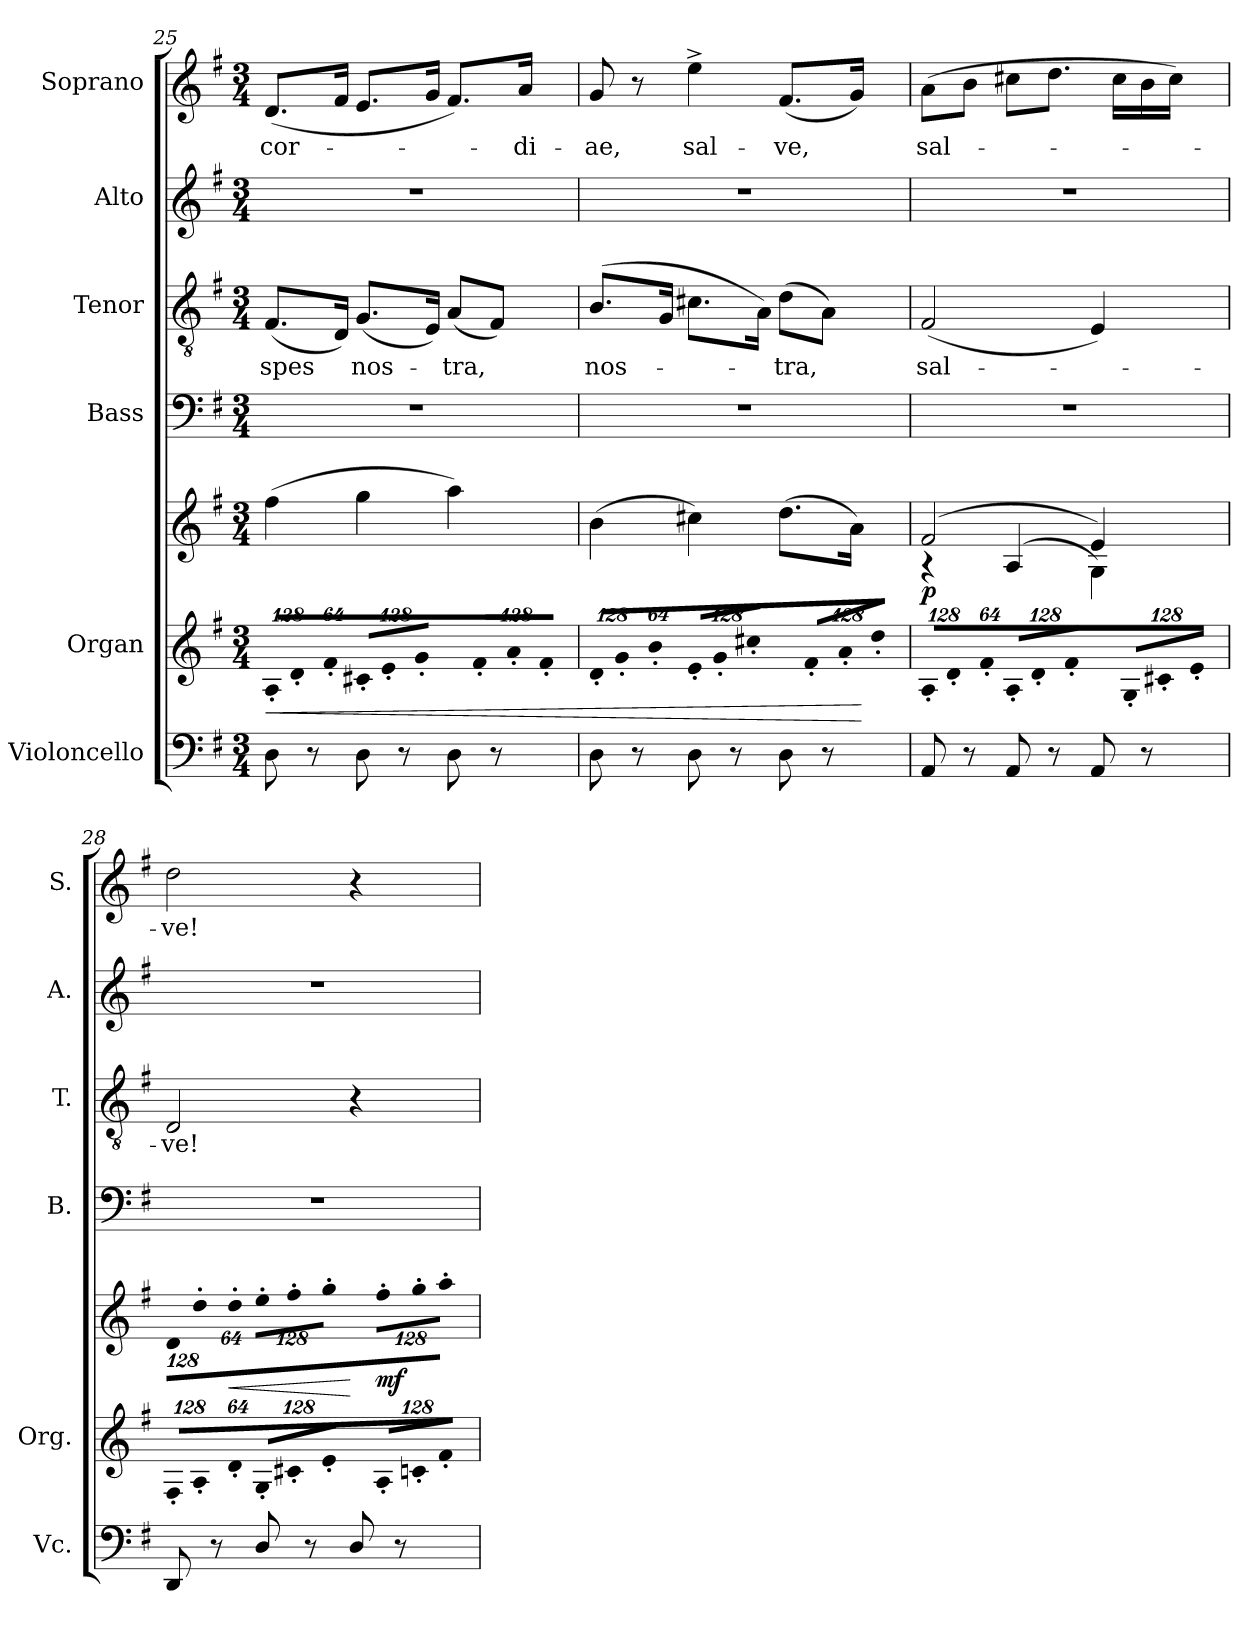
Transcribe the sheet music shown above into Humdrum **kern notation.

**kern	**kern	**kern	**dynam	**kern	**kern	**text	**kern	**kern	**text
*part6	*part5	*part5	*part5	*part4	*part3	*part3	*part2	*part1	*part1
*staff7	*staff6	*staff5	*staff5/6	*staff4	*staff3	*staff3	*staff2	*staff1	*staff1
*I"Violoncello	*I"Organ	*	*	*I"Bass	*I"Tenor	*	*I"Alto	*I"Soprano	*
*I'Vc.	*I'Org.	*	*	*I'B.	*I'T.	*	*I'A.	*I'S.	*
!!LO:LB:g=z
*clefF4	*clefG2	*clefG2	*	*clefF4	*clefGv2	*	*clefG2	*clefG2	*
*	*	*	*	*	*ITrd7c12	*	*	*	*
*k[f#]	*k[f#]	*k[f#]	*	*k[f#]	*k[f#]	*	*k[f#]	*k[f#]	*
*G:	*G:	*G:	*	*G:	*G:	*	*G:	*G:	*
*M3/4	*M3/4	*M3/4	*	*M3/4	*M3/4	*	*M3/4	*M3/4	*
*	*Xbrackettup	*	*	*	*	*	*	*	*
=25	=25	=25	=25	=25	=25	=25	=25	=25	=25
!	!LO:N:vis=8	!	!LO:HP:b=2	!LO:N:vis=1	!	!	!	!	!
!	!	!	!	!	!	!LO:LY:b:color=#000000	!LO:N:vis=1	!	!
!	!	!	!	!	!	!	!	!	!LO:LY:b:color=#000000
8Di\	1024%85A'i/L	(4ff#i\	<	2.r	(8.FF#i/L	spes	2.r	(8.di/L	-cor-
!	!LO:N:vis=8	!	!	!	!	!	!	!	!
.	1024%85d'i/	.	.	.	.	.	.	.	.
8r	.	.	.	.	.	.	.	.	.
!	!LO:N:vis=8	!	!	!	!	!	!	!	!
.	512%43f#'i/J	.	.	.	.	.	.	.	.
.	.	.	.	.	16DDi/Jk)	.	.	16f#i/Jk	.
!	!LO:N:vis=8	!	!	!	!	!	!	!	!
!	!	!	!	!	!	!LO:LY:b:color=#000000	!	!	!
8Di\	1024%85c#X'i/L	4ggi\	.	.	(8.GGi/L	nos-	.	8.ei/L	.
!	!LO:N:vis=8	!	!	!	!	!	!	!	!
.	1024%85e'i/	.	.	.	.	.	.	.	.
8r	.	.	.	.	.	.	.	.	.
!	!LO:N:vis=8	!	!	!	!	!	!	!	!
.	512%43g'i/J	.	.	.	.	.	.	.	.
.	.	.	.	.	16EEi/Jk)	.	.	16gi/Jk	.
!	!LO:N:vis=8	!	!	!	!	!	!	!	!
!	!	!	!	!	!	!LO:LY:b:color=#000000	!	!	!
8Di\	1024%85f#'i/L	4aai\)	.	.	(8AAi/L	-tra,	.	8.f#i/L)	.
!	!LO:N:vis=8	!	!	!	!	!	!	!	!
.	1024%85a'i/	.	.	.	.	.	.	.	.
8r	.	.	.	.	8FF#i/J)	.	.	.	.
!	!LO:N:vis=8	!	!	!	!	!	!	!	!
.	512%43f#'i/J	.	.	.	.	.	.	.	.
!	!	!	!	!	!	!	!	!	!LO:LY:b:color=#000000
.	.	.	.	.	.	.	.	16ai/Jk	-di-
=26	=26	=26	=26	=26	=26	=26	=26	=26	=26
!	!LO:N:vis=8	!	!	!LO:N:vis=1	!	!	!	!	!
!	!	!	!	!	!	!LO:LY:b:color=#000000	!LO:N:vis=1	!	!
!	!	!	!	!	!	!	!	!	!LO:LY:b:color=#000000
8Di\	1024%85d'i/L	(4bi\	.	2.r	(8.BBi/L	nos-	2.r	8gi/	-ae,
!	!LO:N:vis=8	!	!	!	!	!	!	!	!
.	1024%85g'i/	.	.	.	.	.	.	.	.
8r	.	.	.	.	.	.	.	8r	.
!	!LO:N:vis=8	!	!	!	!	!	!	!	!
.	512%43b'i/J	.	.	.	.	.	.	.	.
.	.	.	.	.	16GGi/Jk	.	.	.	.
!	!LO:N:vis=8	!	!	!	!	!	!	!	!
!	!	!	!	!	!	!	!	!	!LO:LY:b:color=#000000
8Di\	1024%85e'i/L	4cc#Xi\)	.	.	8.C#Xi\L	.	.	4ee^i\	sal-
!	!LO:N:vis=8	!	!	!	!	!	!	!	!
.	1024%85g'i/	.	.	.	.	.	.	.	.
8r	.	.	.	.	.	.	.	.	.
!	!LO:N:vis=8	!	!	!	!	!	!	!	!
.	512%43cc#X'i/J	.	.	.	.	.	.	.	.
.	.	.	.	.	16AAi\Jk)	.	.	.	.
!	!LO:N:vis=8	!	!	!	!	!	!	!	!
!	!	!	!	!	!	!LO:LY:b:color=#000000	!	!	!
!	!	!	!	!	!	!	!	!	!LO:LY:b:color=#000000
8Di\	1024%85f#'i/L	(8.ddi\L	.	.	(8Di\L	-tra,	.	(8.f#i/L	-ve,
!	!LO:N:vis=8	!	!	!	!	!	!	!	!
.	1024%85a'i/	.	.	.	.	.	.	.	.
8r	.	.	.	.	8AAi\J)	.	.	.	.
!	!LO:N:vis=8	!	!	!	!	!	!	!	!
.	512%43dd'i/J	.	.	.	.	.	.	.	.
.	.	16ai\Jk)	.	.	.	.	.	16gi/Jk)	.
.	.	.	[	.	.	.	.	.	.
=27	=27	=27	=27	=27	=27	=27	=27	=27	=27
!	!LO:N:vis=8	!	!	!LO:N:vis=1	!	!	!	!	!
*	*	*^	*	*	*	*	*	*	*
!	!	!	!	!	!	!	!LO:LY:b:color=#000000	!LO:N:vis=1	!	!
!	!	!	!	!	!	!	!	!	!	!LO:LY:b:color=#000000
8AAi/	1024%85A'i/L	(2f#i/	4r	p	2.r	(2FF#i/	sal-	2.r	(8ai\L	sal-
!	!LO:N:vis=8	!	!	!	!	!	!	!	!	!
.	1024%85d'i/	.	.	.	.	.	.	.	.	.
8r	.	.	.	.	.	.	.	.	8bi\J	.
!	!LO:N:vis=8	!	!	!	!	!	!	!	!	!
.	512%43f#'i/J	.	.	.	.	.	.	.	.	.
!	!LO:N:vis=8	!	!	!	!	!	!	!	!	!
8AAi/	1024%85A'i/L	.	(4Ai/	.	.	.	.	.	8cc#Xi\L	.
!	!LO:N:vis=8	!	!	!	!	!	!	!	!	!
.	1024%85d'i/	.	.	.	.	.	.	.	.	.
8r	.	.	.	.	.	.	.	.	8.ddi\J	.
!	!LO:N:vis=8	!	!	!	!	!	!	!	!	!
.	512%43f#'i/J	.	.	.	.	.	.	.	.	.
!	!LO:N:vis=8	!	!	!	!	!	!	!	!	!
8AAi/	1024%85G'i/L	4ei/)	4Gi\)	.	.	4EEi/)	.	.	.	.
.	.	.	.	.	.	.	.	.	16cc#i\LL	.
!	!LO:N:vis=8	!	!	!	!	!	!	!	!	!
.	1024%85c#X'i/	.	.	.	.	.	.	.	.	.
8r	.	.	.	.	.	.	.	.	16bi\	.
!	!LO:N:vis=8	!	!	!	!	!	!	!	!	!
.	512%43e'i/J	.	.	.	.	.	.	.	.	.
.	.	.	.	.	.	.	.	.	16cc#i\JJ)	.
*	*	*v	*v	*	*	*	*	*	*	*
=28	=28	=28	=28	=28	=28	=28	=28	=28	=28
!	!LO:N:vis=8	!	!	!	!	!	!	!	!
*	*	*Xbrackettup	*	*	*	*	*	*	*
!	!	!LO:N:vis=8	!	!LO:N:vis=1	!	!	!	!	!
!	!	!	!	!	!	!LO:LY:b:color=#000000	!LO:N:vis=1	!	!
!	!	!	!	!	!	!	!	!	!LO:LY:b:color=#000000
8DDi/	1024%85F#'i/L	1024%85di\L	.	2.r	2DDi/	-ve!	2.r	2ddi\	-ve!
!	!LO:N:vis=8	!LO:N:vis=8	!	!	!	!	!	!	!
.	1024%85A'i/	1024%85dd'i\	.	.	.	.	.	.	.
8r	.	.	.	.	.	.	.	.	.
!	!LO:N:vis=8	!LO:N:vis=8	!LO:HP:b	!	!	!	!	!	!
.	512%43d'i/J	512%43dd'i\J	<	.	.	.	.	.	.
!	!LO:N:vis=8	!LO:N:vis=8	!	!	!	!	!	!	!
8Di/	1024%85G'i/L	1024%85ee'i\L	.	.	.	.	.	.	.
!	!LO:N:vis=8	!LO:N:vis=8	!	!	!	!	!	!	!
.	1024%85c#X'i/	1024%85ff#'i\	.	.	.	.	.	.	.
8r	.	.	.	.	.	.	.	.	.
!	!LO:N:vis=8	!LO:N:vis=8	!	!	!	!	!	!	!
.	512%43e'i/J	512%43gg'i\J	.	.	.	.	.	.	.
!	!LO:N:vis=8	!LO:N:vis=8	!	!	!	!	!	!	!
8Di/	1024%85A'i/L	1024%85ff#'i\L	[	.	4r	.	.	4r	.
!	!LO:N:vis=8	!LO:N:vis=8	!	!	!	!	!	!	!
.	1024%85cn'i/	1024%85gg'i\	mf	.	.	.	.	.	.
8r	.	.	.	.	.	.	.	.	.
!	!LO:N:vis=8	!LO:N:vis=8	!	!	!	!	!	!	!
.	512%43f#'i/J	512%43aa'i\J	.	.	.	.	.	.	.
=	=	=	=	=	=	=	=	=	=
*-	*-	*-	*-	*-	*-	*-	*-	*-	*-
